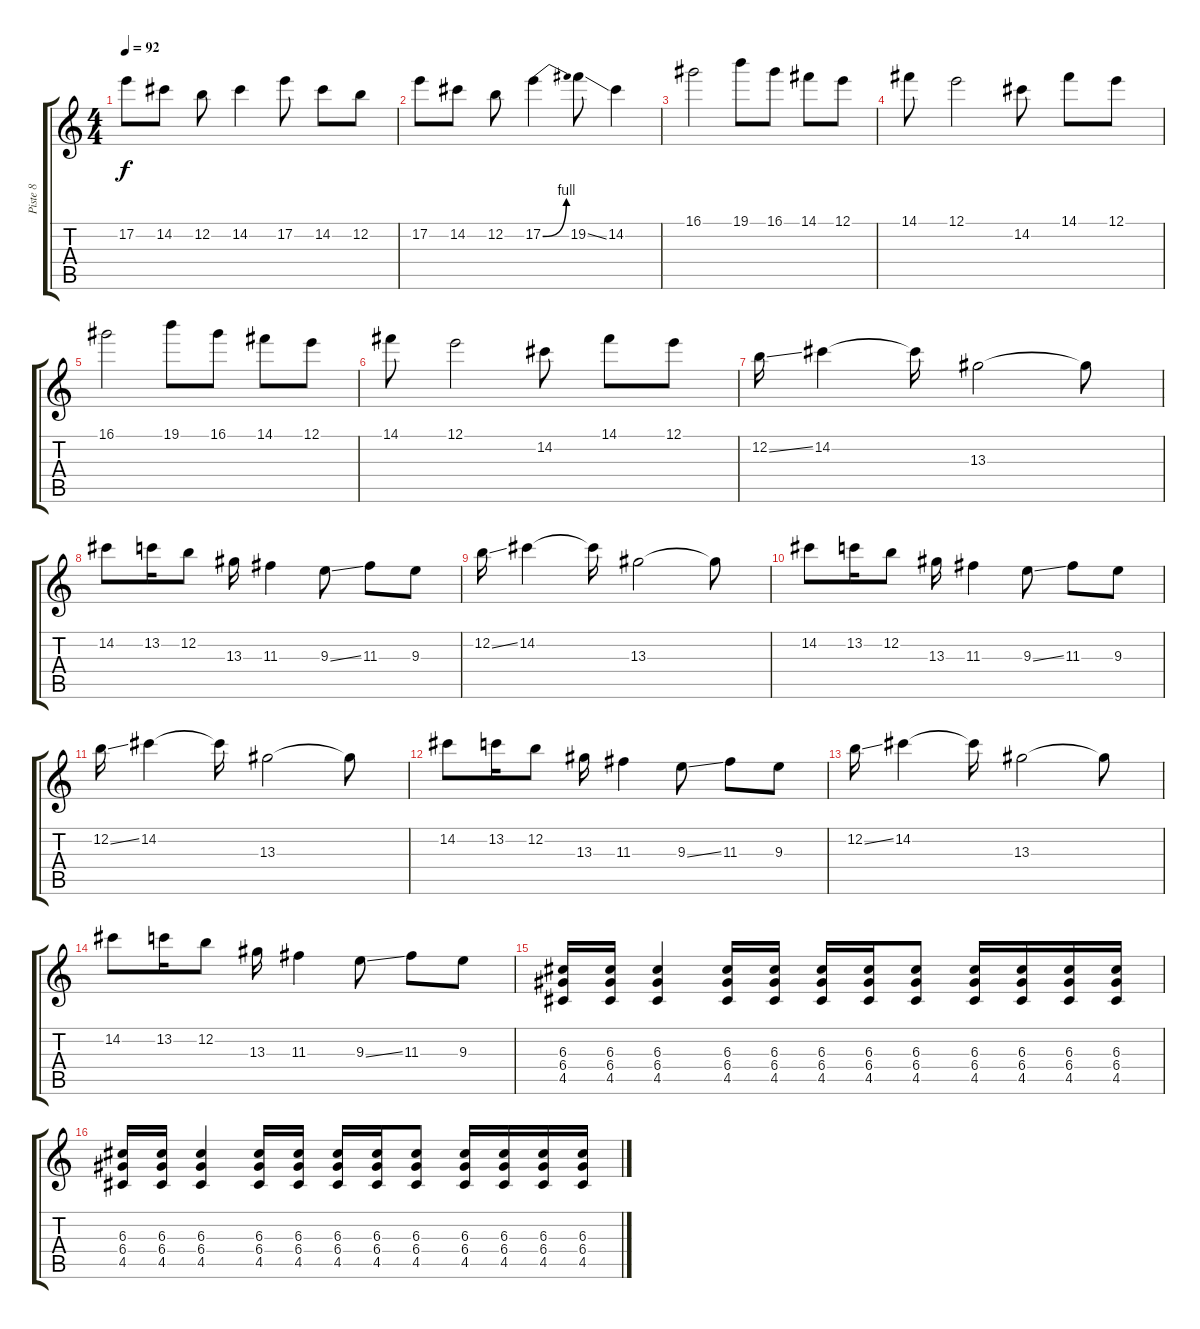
\track ("Piste 8" "Piste 8") {instrument overdrivenguitar}
\staff {score tabs}
\tuning (E4 B3 G3 D3 A2 E2) {hide}
\ts (4 4)
\tempo 92
\clef g2
\ks c
17.2.8{dy f} 14.2.8 12.2.8 14.2.4 17.2.8 14.2.8 12.2.8 |
17.2.8 14.2.8 12.2.8 17.2{be (bend 0 0 60 4)}.4 19.2{ss}.8 14.2.4 |
16.1.2 19.1.8 16.1.8 14.1.8 12.1.8 |
14.1.8 12.1.2 14.2.8 14.1.8 12.1.8 |
16.1.2 19.1.8 16.1.8 14.1.8 12.1.8 |
14.1.8 12.1.2 14.2.8 14.1.8 12.1.8 |
12.2{ss}.16 14.2.4 14.2{t}.16 13.3.2 13.3{t}.8 |
14.2.8 13.2.16 12.2.8 13.3.16 11.3.4 9.3{ss}.8 11.3.8 9.3.8 |
12.2{ss}.16 14.2.4 14.2{t}.16 13.3.2 13.3{t}.8 |
14.2.8 13.2.16 12.2.8 13.3.16 11.3.4 9.3{ss}.8 11.3.8 9.3.8 |
12.2{ss}.16 14.2.4 14.2{t}.16 13.3.2 13.3{t}.8 |
14.2.8 13.2.16 12.2.8 13.3.16 11.3.4 9.3{ss}.8 11.3.8 9.3.8 |
12.2{ss}.16 14.2.4 14.2{t}.16 13.3.2 13.3{t}.8 |
14.2.8 13.2.16 12.2.8 13.3.16 11.3.4 9.3{ss}.8 11.3.8 9.3.8 |
(6.3 6.4 4.5).16 (6.3 6.4 4.5).16 (6.3 6.4 4.5).4 (6.3 6.4 4.5).16 (6.3 6.4 4.5).16 (6.3 6.4 4.5).16 (6.3 6.4 4.5).16 (6.3 6.4 4.5).8 (6.3 6.4 4.5).16 (6.3 6.4 4.5).16 (6.3 6.4 4.5).16 (6.3 6.4 4.5).16 |
(6.3 6.4 4.5).16 (6.3 6.4 4.5).16 (6.3 6.4 4.5).4 (6.3 6.4 4.5).16 (6.3 6.4 4.5).16 (6.3 6.4 4.5).16 (6.3 6.4 4.5).16 (6.3 6.4 4.5).8 (6.3 6.4 4.5).16 (6.3 6.4 4.5).16 (6.3 6.4 4.5).16 (6.3 6.4 4.5).16
